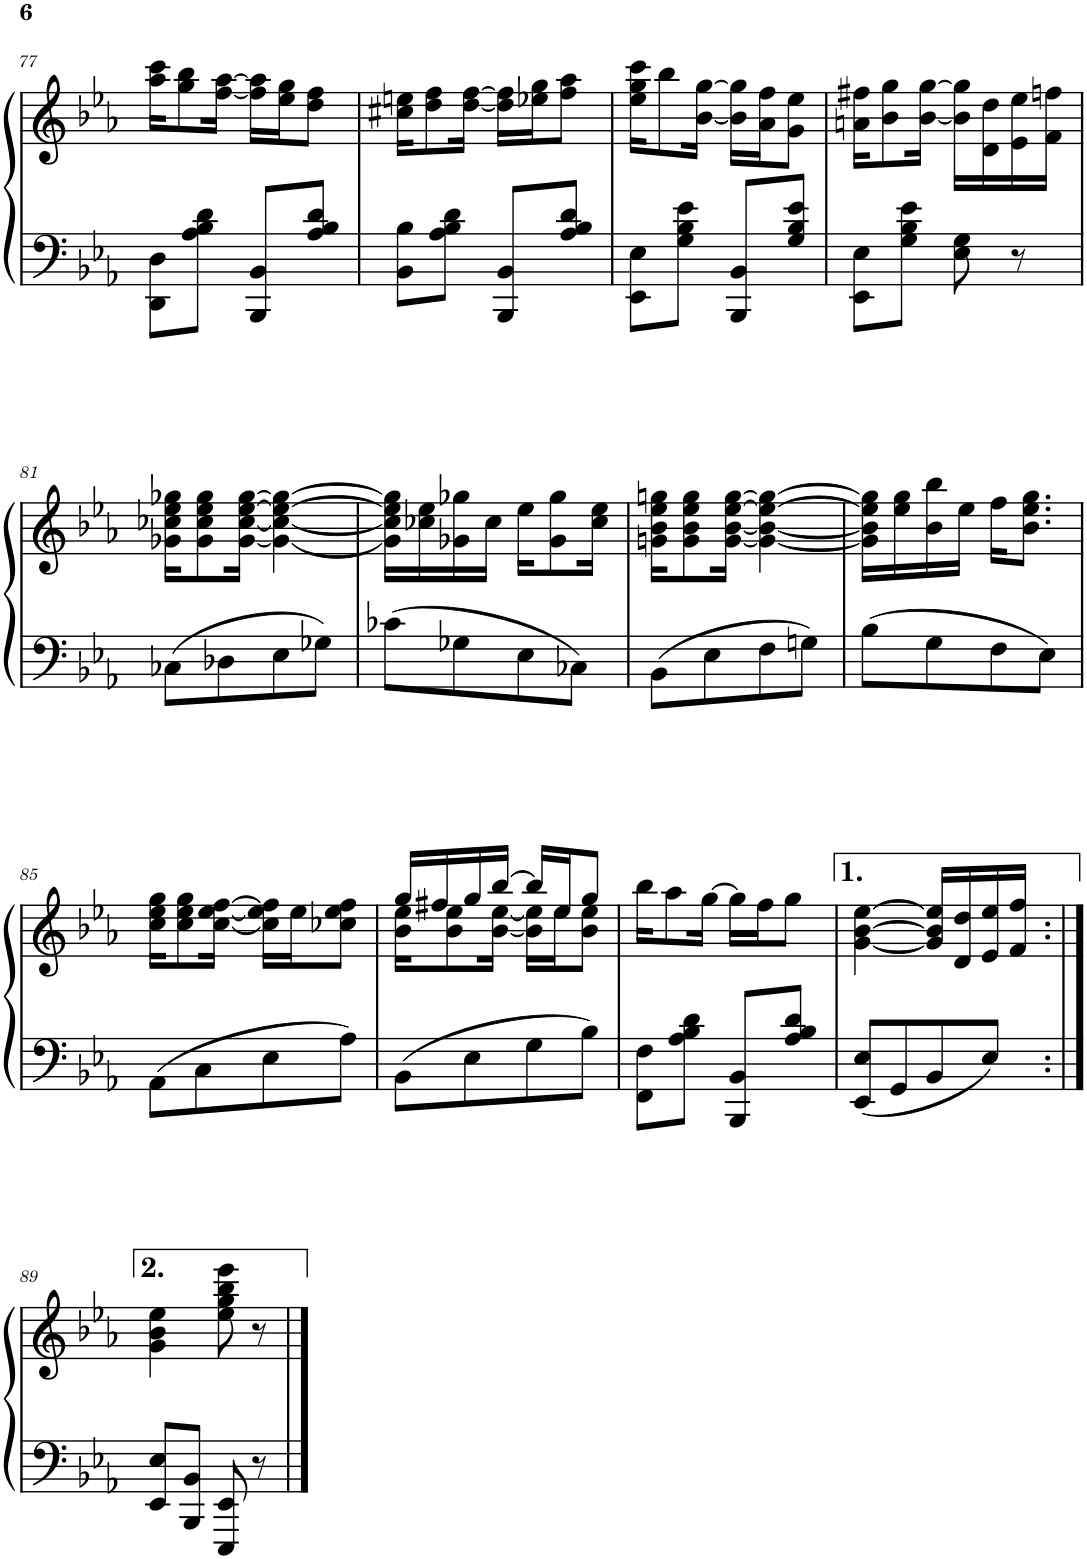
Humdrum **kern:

**kern	**kern
*part1	*part1
*staff2	*staff1
*I"Piano	*
*I'Pno.	*
!!LO:PB:g=z
*clefF4	*clefG2
*k[b-e-a-]	*k[b-e-a-]
*M2/4	*M2/4
=77	=77
8DD\'~ 8D\'~L	16aa-\' 16ccc\'KL
.	8gg\'~ 8bb-\'~
8A-\'~ 8B-\'~ 8d\'~J	.
.	[16ff\ [16aa-\Jk
8BBB-/'~ 8BB-/'~L	16ff\] 16aa-\]LL
.	16ee-\ 16gg\J
8A-/'~ 8B-/'~ 8d/'~J	8dd\'~ 8ff\'~J
=78	=78
8BB-\'~ 8B-\'~L	16cc#X\' 16een\'KL
.	8dd\'~ 8ff\'~
8A-\'~ 8B-\'~ 8d\'~J	.
.	[16dd\ [16ff\Jk
8BBB-/'~ 8BB-/'~L	16dd\] 16ff\]LL
.	16ee-X\ 16gg\J
8A-/'~ 8B-/'~ 8d/'~J	8ff\'~ 8aa-\'~J
=79	=79
8EE-\'~ 8E-\'~L	16ee-\' 16gg\' 16ccc\'KL
.	8bb-'~\
8G\'~ 8B-\'~ 8e-\'~J	.
.	[16b-\ [16gg\Jk
8BBB-/'~ 8BB-/'~L	16b-\] 16gg\]LL
.	16a-\ 16ff\J
8G/'~ 8B-/'~ 8e-/'~J	8g\'~ 8ee-\'~J
=80	=80
8EE-\'~ 8E-\'~L	16an\' 16ff#X\'KL
.	8b-\'~ 8gg\'~
8G\'~ 8B-\'~ 8e-\'~J	.
.	[16b-\ [16gg\Jk
8E-\'~ 8G\'~	16b-\] 16gg\]LL
.	16d\ 16dd\
8r	16e-\ 16ee-\
.	16f\ 16ffn\JJ
!!LO:LB:g=z
=81	=81
8C-X\L	16g-X\' 16cc-X\' 16ee-\' 16gg-X\'KL
.	8g-\'~ 8cc-\'~ 8ee-\'~ 8gg-\'~
8D-X\	.
.	[16g-\ [16cc-\ [16ee-\ [16gg-\Jk
8E-\	4g-\_ 4cc-\_ 4ee-\_ 4gg-\_
8G-X\J	.
=82	=82
8c-X\L	16g-\] 16cc-\] 16ee-\] 16gg-\]LL
.	16cc-X\ 16ee-\
8G-X\	16g-X\ 16gg-X\
.	16cc-\JJ
8E-\	16ee-\KL
.	8g-\ 8gg-\
8C-X\J	.
.	16cc-\ 16ee-\Jk
=83	=83
8BB-\L	16gn\' 16b-\' 16ee-\' 16ggn\'KL
.	8g\'~ 8b-\'~ 8ee-\'~ 8gg\'~
8E-\	.
.	[16g\ [16b-\ [16ee-\ [16gg\Jk
8F\	4g\_ 4b-\_ 4ee-\_ 4gg\_
8Gn\J	.
=84	=84
8B-\L	16g\] 16b-\] 16ee-\] 16gg\]LL
.	16ee-\ 16gg\
8G\	16b-\ 16bb-\
.	16ee-\JJ
8F\	16ff\KL
.	8.b-\ 8.ee-\ 8.gg\J
8E-\J	.
!!LO:LB:g=z
=85	=85
8AA-\L	16cc\' 16ee-\' 16gg\'KL
.	8cc\'~ 8ee-\'~ 8gg\'~
8C\	.
.	[16cc\ [16ee-\ [16ff\Jk
8E-\	16cc\] 16ee-\] 16ff\]LL
.	16ee-\J
8A-\J	8cc-X\'~ 8ee-\'~ 8ff\'~J
=86	=86
*	*^
8BB-\L	16gg/LL	16b-\' 16ee-\'KL
.	16ff#X/	8b-\'~ 8ee-\'~
8E-\	16gg/	.
.	[16bb-/JJ	[16b-\ [16ee-\Jk
8G\	16bb-/LL]	16b-\] 16ee-\]LL
.	16ee-/J	16ee-\J
8B-'~\J	8gg'~/J	8b-\'~ 8ee-\'~J
*	*v	*v
=87	=87
8FF\'~ 8F\'~L	16bb-'\KL
.	8aa-'~\
8A-\'~ 8B-\'~ 8d\'~J	.
.	[16gg\Jk
8BBB-/'~ 8BB-/'~L	16gg\LL]
.	16ff\J
8A-/'~ 8B-/'~ 8d/'~J	8gg'~\J
=88	=88
8EE-/ 8E-/L	[4g\ [4b-\ [4ee-\
8GG/	.
8BB-/	16g/] 16b-/] 16ee-/]LL
.	16d/ 16dd/
8E-/J	16e-/ 16ee-/
.	16f/ 16ff/JJ
!!LO:LB:g=z
=89:|!	=89:|!
8EE-/'~ 8E-/'~L	4g\'~ 4b-\'~ 4ee-\'~
8BBB-/'~ 8BB-/'~J	.
8EEE-/` 8EE-/`	8ee-\` 8gg\` 8bb-\` 8eee-\`
8r	8r
==	==
*-	*-
